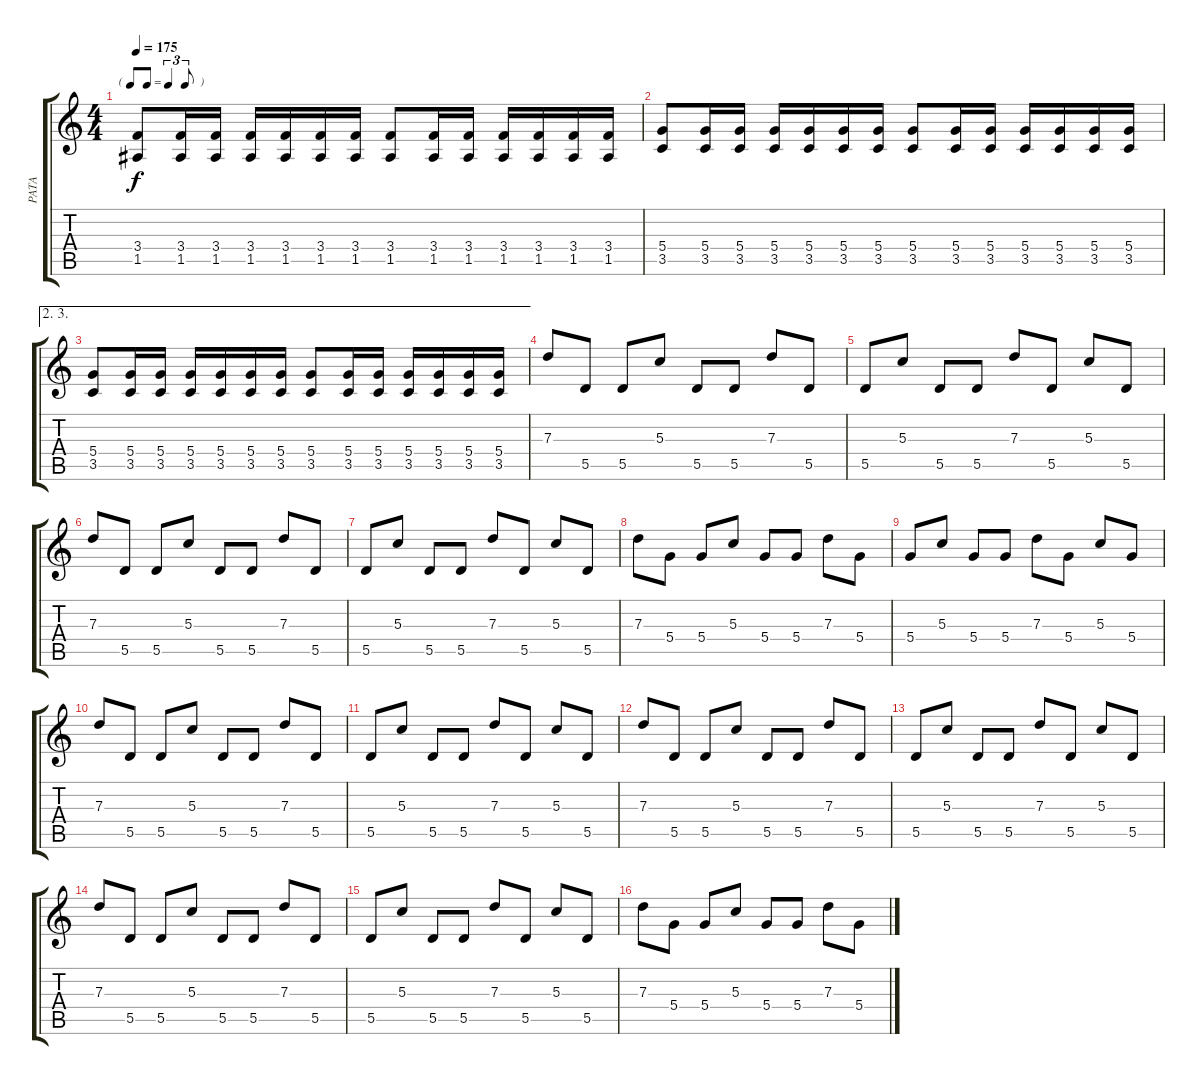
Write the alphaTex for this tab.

\track ("PATA" "PATA") {instrument distortionguitar}
\staff {score tabs}
\tuning (E4 B3 G3 D3 A2 E2) {hide}
\ts (4 4)
\tf triplet8th
\tempo 175
\clef g2
\ks c
(3.4 1.5).8{dy f} (3.4 1.5).16 (3.4 1.5).16 (3.4 1.5).16 (3.4 1.5).16 (3.4 1.5).16 (3.4 1.5).16 (3.4 1.5).8 (3.4 1.5).16 (3.4 1.5).16 (3.4 1.5).16 (3.4 1.5).16 (3.4 1.5).16 (3.4 1.5).16 |
(5.4 3.5).8 (5.4 3.5).16 (5.4 3.5).16 (5.4 3.5).16 (5.4 3.5).16 (5.4 3.5).16 (5.4 3.5).16 (5.4 3.5).8 (5.4 3.5).16 (5.4 3.5).16 (5.4 3.5).16 (5.4 3.5).16 (5.4 3.5).16 (5.4 3.5).16 |
\ae (2 3)
(5.4 3.5).8 (5.4 3.5).16 (5.4 3.5).16 (5.4 3.5).16 (5.4 3.5).16 (5.4 3.5).16 (5.4 3.5).16 (5.4 3.5).8 (5.4 3.5).16 (5.4 3.5).16 (5.4 3.5).16 (5.4 3.5).16 (5.4 3.5).16 (5.4 3.5).16 |
7.3.8 5.5.8 5.5.8 5.3.8 5.5.8 5.5.8 7.3.8 5.5.8 |
5.5.8 5.3.8 5.5.8 5.5.8 7.3.8 5.5.8 5.3.8 5.5.8 |
7.3.8 5.5.8 5.5.8 5.3.8 5.5.8 5.5.8 7.3.8 5.5.8 |
5.5.8 5.3.8 5.5.8 5.5.8 7.3.8 5.5.8 5.3.8 5.5.8 |
7.3.8 5.4.8 5.4.8 5.3.8 5.4.8 5.4.8 7.3.8 5.4.8 |
5.4.8 5.3.8 5.4.8 5.4.8 7.3.8 5.4.8 5.3.8 5.4.8 |
7.3.8 5.5.8 5.5.8 5.3.8 5.5.8 5.5.8 7.3.8 5.5.8 |
5.5.8 5.3.8 5.5.8 5.5.8 7.3.8 5.5.8 5.3.8 5.5.8 |
7.3.8 5.5.8 5.5.8 5.3.8 5.5.8 5.5.8 7.3.8 5.5.8 |
5.5.8 5.3.8 5.5.8 5.5.8 7.3.8 5.5.8 5.3.8 5.5.8 |
7.3.8 5.5.8 5.5.8 5.3.8 5.5.8 5.5.8 7.3.8 5.5.8 |
5.5.8 5.3.8 5.5.8 5.5.8 7.3.8 5.5.8 5.3.8 5.5.8 |
7.3.8 5.4.8 5.4.8 5.3.8 5.4.8 5.4.8 7.3.8 5.4.8
